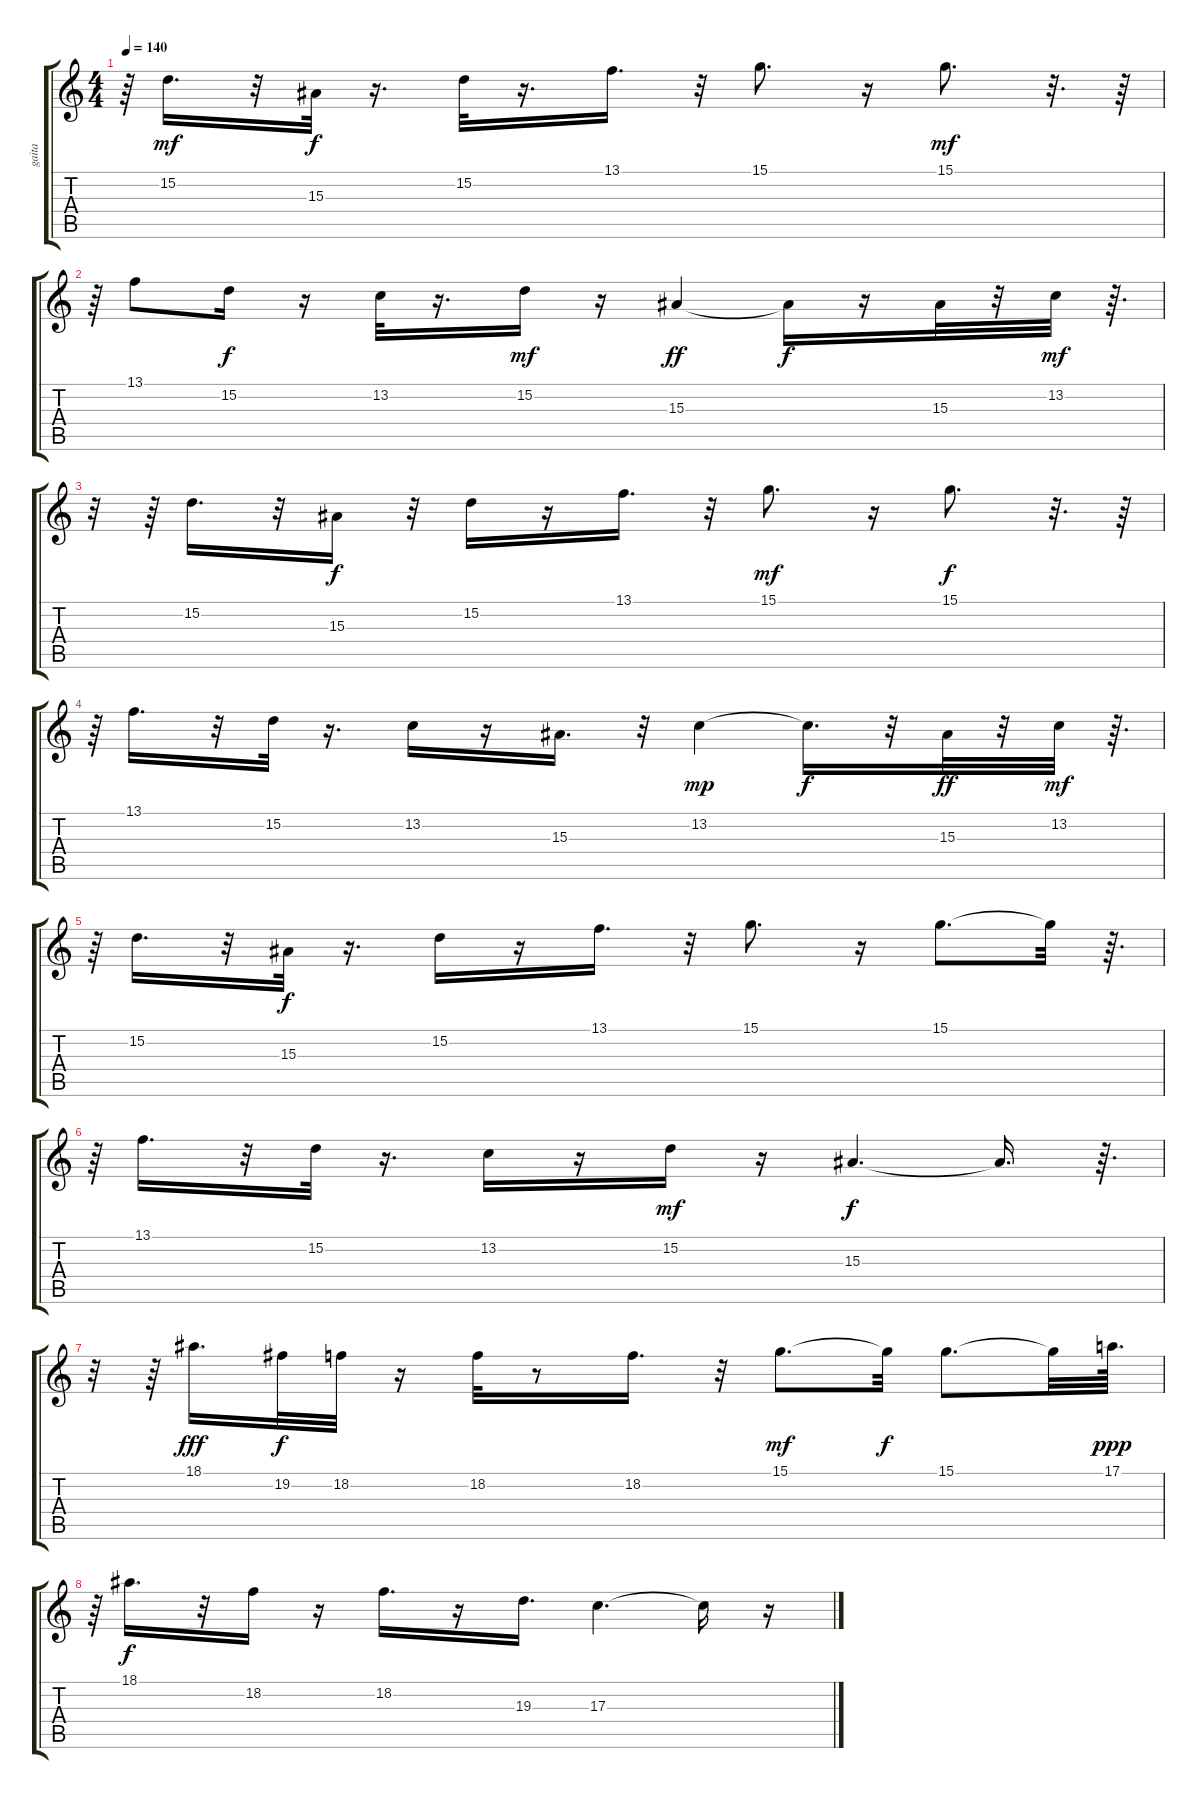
\track ("gaita" "gaita") {instrument bagpipe}
\staff {score tabs}
\tuning (E4 B3 G3 D3 A2 E2) {hide}
\ts (4 4)
\tempo 140
\clef g2
\ks c
r.64{dy p} 15.2.16{d dy mf} r.32 15.3.32{dy f} r.16{d} 15.2.32 r.16{d} 13.1.16{d} r.32 15.1.8{d} r.16 15.1.8{d dy mf} r.32{d} r.64 |
r.64 13.1.8 15.2.16{dy f} r.16 13.2.32 r.16{d} 15.2.16{dy mf} r.16 15.3.4{dy ff} 15.3{t}.16{dy f} r.16 15.3.32 r.32 13.2.32{dy mf} r.64{d} |
r.32 r.64 15.2.16{d} r.32 15.3.16{dy f} r.32 15.2.16 r.16 13.1.16{d} r.32 15.1.8{d dy mf} r.16 15.1.8{d dy f} r.32{d} r.64 |
r.64 13.1.16{d} r.32 15.2.32 r.16{d} 13.2.16 r.16 15.3.16{d} r.32 13.2.4{dy mp} 13.2{t}.16{d dy f} r.32 15.3.32{dy ff} r.32 13.2.32{dy mf} r.64{d} |
r.64 15.2.16{d} r.32 15.3.32{dy f} r.16{d} 15.2.16 r.16 13.1.16{d} r.32 15.1.8{d} r.16 15.1.8{d} 15.1{t}.32 r.64{d} |
r.64 13.1.16{d} r.32 15.2.32 r.16{d} 13.2.16 r.16 15.2.16{dy mf} r.16 15.3.4{d dy f} 15.3{t}.16{d} r.64{d} |
r.32 r.64 18.1.16{d dy fff} 19.2.32{dy f} 18.2.32 r.16 18.2.32 r.8 18.2.16{d} r.32 15.1.8{d dy mf} 15.1{t}.32{dy f} 15.1.8{d} 15.1{t}.32 17.1.64{d dy ppp} |
r.64 18.1.16{d dy f} r.32 18.2.16 r.16 18.2.16{d} r.16 19.3.16{d} 17.3.4{d} 17.3{t}.16 r.16
